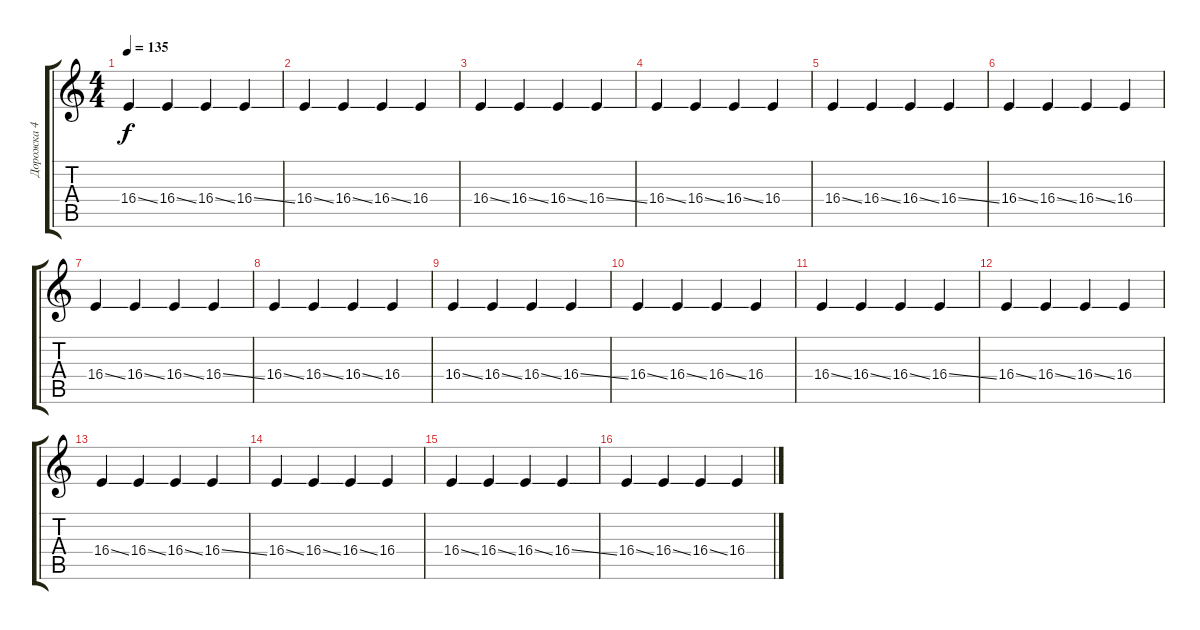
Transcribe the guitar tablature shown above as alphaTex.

\track ("Дорожка 4" "Дорожка 4") {instrument lead2sawtooth}
\staff {score tabs}
\tuning (D4 A3 F3 C3 G2 C2) {hide}
\ts (4 4)
\tempo 135
\clef g2
\ks c
16.4{ss}.4{dy f} 16.4{ss}.4 16.4{ss}.4 16.4{ss}.4 |
16.4{ss}.4 16.4{ss}.4 16.4{ss}.4 16.4.4 |
16.4{ss}.4 16.4{ss}.4 16.4{ss}.4 16.4{ss}.4 |
16.4{ss}.4 16.4{ss}.4 16.4{ss}.4 16.4.4 |
16.4{ss}.4 16.4{ss}.4 16.4{ss}.4 16.4{ss}.4 |
16.4{ss}.4 16.4{ss}.4 16.4{ss}.4 16.4.4 |
16.4{ss}.4 16.4{ss}.4 16.4{ss}.4 16.4{ss}.4 |
16.4{ss}.4 16.4{ss}.4 16.4{ss}.4 16.4.4 |
16.4{ss}.4 16.4{ss}.4 16.4{ss}.4 16.4{ss}.4 |
16.4{ss}.4 16.4{ss}.4 16.4{ss}.4 16.4.4 |
16.4{ss}.4 16.4{ss}.4 16.4{ss}.4 16.4{ss}.4 |
16.4{ss}.4 16.4{ss}.4 16.4{ss}.4 16.4.4 |
16.4{ss}.4 16.4{ss}.4 16.4{ss}.4 16.4{ss}.4 |
16.4{ss}.4 16.4{ss}.4 16.4{ss}.4 16.4.4 |
16.4{ss}.4 16.4{ss}.4 16.4{ss}.4 16.4{ss}.4 |
16.4{ss}.4 16.4{ss}.4 16.4{ss}.4 16.4.4
